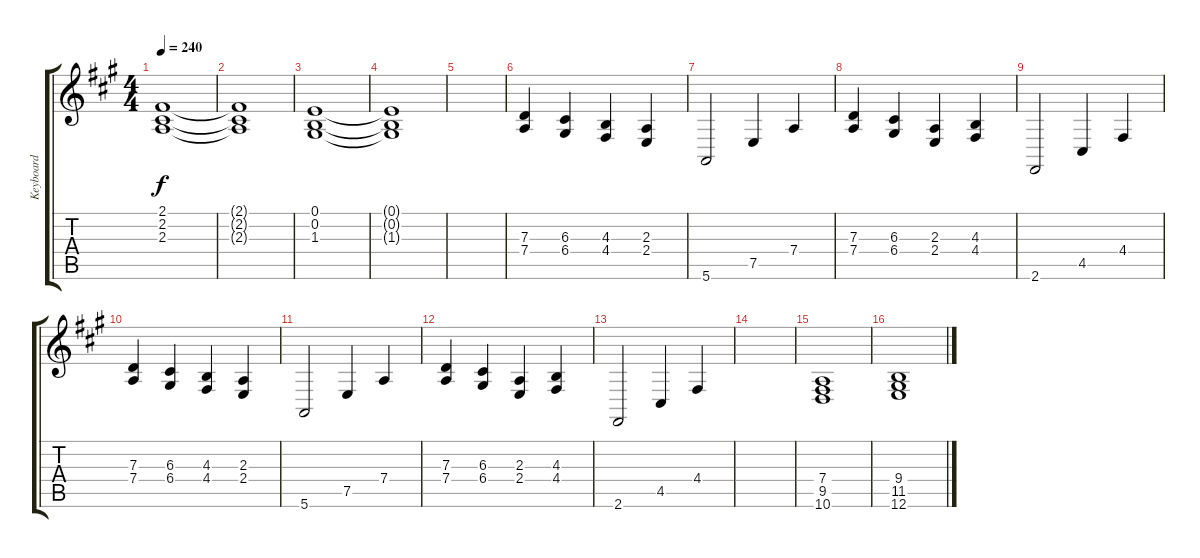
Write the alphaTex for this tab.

\track ("Keyboard" "Keyboard") {instrument stringensemble1}
\staff {score tabs}
\tuning (E4 B3 G3 D3 A2 E2) {hide}
\ts (4 4)
\tempo 240
\clef g2
\ks a
(2.1 2.2 2.3).1{dy f} |
(2.1{t} 2.2{t} 2.3{t}).1 |
(0.1 0.2 1.3).1 |
(0.1{t} 0.2{t} 1.3{t}).1 |
|
(7.3 7.4).4 (6.3 6.4).4 (4.3 4.4).4 (2.3 2.4).4 |
5.6.2 7.5.4 7.4.4 |
(7.3 7.4).4 (6.3 6.4).4 (2.3 2.4).4 (4.3 4.4).4 |
2.6.2 4.5.4 4.4.4 |
(7.3 7.4).4 (6.3 6.4).4 (4.3 4.4).4 (2.3 2.4).4 |
5.6.2 7.5.4 7.4.4 |
(7.3 7.4).4 (6.3 6.4).4 (2.3 2.4).4 (4.3 4.4).4 |
2.6.2 4.5.4 4.4.4 |
|
(7.4 9.5 10.6).1 |
(9.4 11.5 12.6).1
